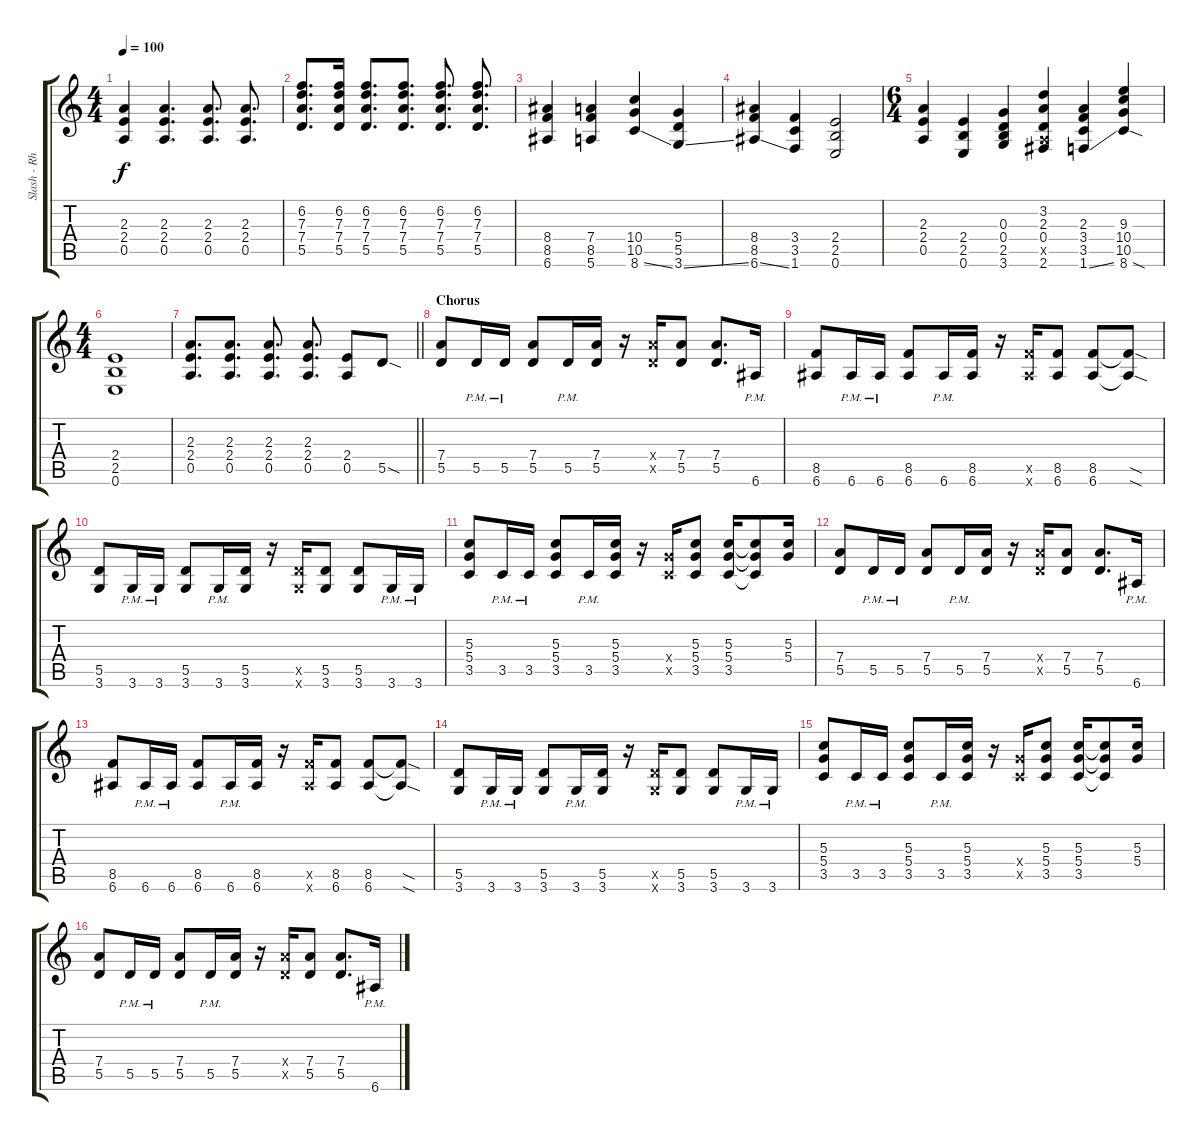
\track ("Slash - Rhythm Guitar" "Slash - Rh") {instrument distortionguitar}
\staff {score tabs}
\tuning (E4 B3 G3 D3 A2 E2) {hide}
\ts (4 4)
\tempo 100
\clef g2
\ks c
(2.3 2.4 0.5).4{dy f} (2.3 2.4 0.5).4{d} (2.3 2.4 0.5).8{d} (2.3 2.4 0.5).8{d} |
(6.2 7.3 7.4 5.5).8{d} (6.2 7.3 7.4 5.5).16 (6.2 7.3 7.4 5.5).8{d} (6.2 7.3 7.4 5.5).8{d} (6.2 7.3 7.4 5.5).8{d} (6.2 7.3 7.4 5.5).8{d} |
(8.4 8.5 6.6).4 (7.4 8.5 5.6).4 (10.4 10.5 8.6{ss}).4 (5.4 5.5 3.6{ss}).4 |
(8.4 8.5 6.6{ss}).4 (3.4 3.5 1.6).4 (2.4 2.5 0.6).2 |
\ts (6 4)
(2.3 2.4 0.5).4 (2.4 2.5 0.6).4 (0.3 0.4 2.5 3.6).4 (3.2 2.3 0.4 0.5{x} 2.6).4 (2.3 3.4 3.5 1.6{ss}).4 (9.3 10.4 10.5 8.6{sod}).4 |
\ts (4 4)
(2.4 2.5 0.6).1 |
\barLineRight lightlight
(2.3 2.4 0.5).8{d} (2.3 2.4 0.5).8{d} (2.3 2.4 0.5).8{d} (2.3 2.4 0.5).8{d} (2.4 0.5).8 5.5{sod}.8 |
\section ("" "Chorus")
(7.4 5.5).8 5.5{pm}.16 5.5{pm}.16 (7.4 5.5).8 5.5{pm}.16 (7.4 5.5).16 r.16 (7.4{x} 5.5{x}).16 (7.4 5.5).8 (7.4 5.5).8{d} 6.6{pm}.16 |
(8.5 6.6).8 6.6{pm}.16 6.6{pm}.16 (8.5 6.6).8 6.6{pm}.16 (8.5 6.6).16 r.16 (8.5{x} 6.6{x}).16 (8.5 6.6).8 (8.5 6.6).8 (8.5{sod t} 6.6{sod t}).8 |
(5.5 3.6).8 3.6{pm}.16 3.6{pm}.16 (5.5 3.6).8 3.6{pm}.16 (5.5 3.6).16 r.16 (5.5{x} 3.6{x}).16 (5.5 3.6).8 (5.5 3.6).8 3.6{pm}.16 3.6{pm}.16 |
(5.3 5.4 3.5).8 3.5{pm}.16 3.5{pm}.16 (5.3 5.4 3.5).8 3.5{pm}.16 (5.3 5.4 3.5).16 r.16 (5.4{x} 3.5{x}).16 (5.3 5.4 3.5).8 (5.3 5.4 3.5).16 (5.3{t} 5.4{t} 3.5{t}).8 (5.3 5.4).16 |
(7.4 5.5).8 5.5{pm}.16 5.5{pm}.16 (7.4 5.5).8 5.5{pm}.16 (7.4 5.5).16 r.16 (7.4{x} 5.5{x}).16 (7.4 5.5).8 (7.4 5.5).8{d} 6.6{pm}.16 |
(8.5 6.6).8 6.6{pm}.16 6.6{pm}.16 (8.5 6.6).8 6.6{pm}.16 (8.5 6.6).16 r.16 (8.5{x} 6.6{x}).16 (8.5 6.6).8 (8.5 6.6).8 (8.5{sod t} 6.6{sod t}).8 |
(5.5 3.6).8 3.6{pm}.16 3.6{pm}.16 (5.5 3.6).8 3.6{pm}.16 (5.5 3.6).16 r.16 (5.5{x} 3.6{x}).16 (5.5 3.6).8 (5.5 3.6).8 3.6{pm}.16 3.6{pm}.16 |
(5.3 5.4 3.5).8 3.5{pm}.16 3.5{pm}.16 (5.3 5.4 3.5).8 3.5{pm}.16 (5.3 5.4 3.5).16 r.16 (5.4{x} 3.5{x}).16 (5.3 5.4 3.5).8 (5.3 5.4 3.5).16 (5.3{t} 5.4{t} 3.5{t}).8 (5.3 5.4).16 |
(7.4 5.5).8 5.5{pm}.16 5.5{pm}.16 (7.4 5.5).8 5.5{pm}.16 (7.4 5.5).16 r.16 (7.4{x} 5.5{x}).16 (7.4 5.5).8 (7.4 5.5).8{d} 6.6{pm}.16
